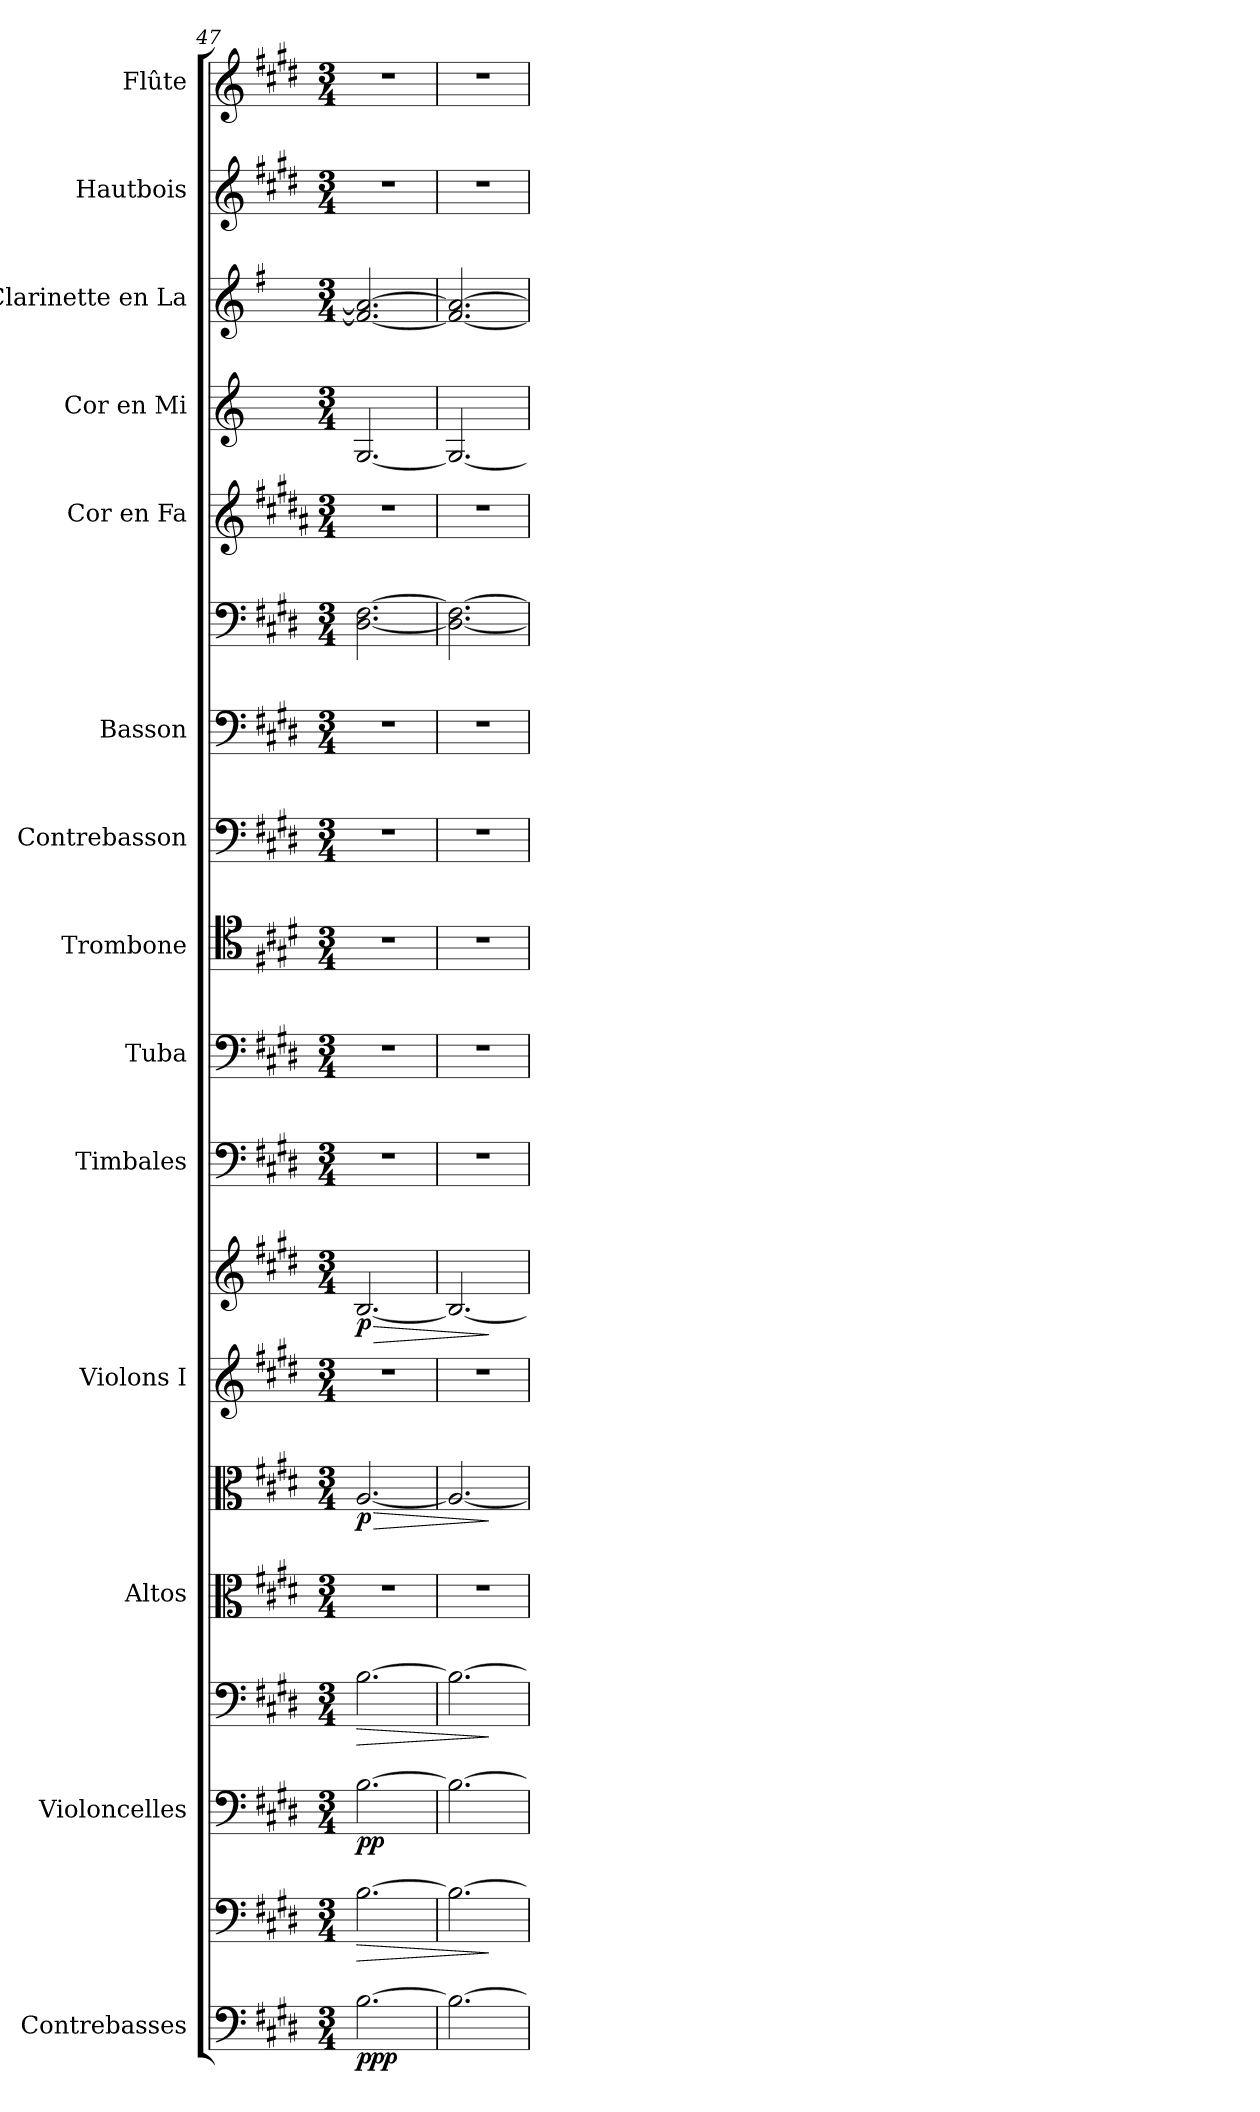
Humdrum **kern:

**kern	**kern	**dynam	**kern	**kern	**dynam	**kern	**kern	**dynam	**kern	**kern	**dynam	**kern	**kern	**kern	**kern	**kern	**kern	**kern	**kern	**kern	**kern	**kern
*part14	*part14	*part14	*part13	*part13	*part13	*part12	*part12	*part12	*part11	*part11	*part11	*part10	*part9	*part8	*part7	*part6	*part6	*part5	*part4	*part3	*part2	*part1
*staff19	*staff18	*staff18/19	*staff17	*staff16	*staff16/17	*staff15	*staff14	*staff14/15	*staff13	*staff12	*staff12/13	*staff11	*staff10	*staff9	*staff8	*staff7	*staff6	*staff5	*staff4	*staff3	*staff2	*staff1
*I"Contrebasses	*	*	*I"Violoncelles	*	*	*I"Altos	*	*	*I"Violons I	*	*	*I"Timbales	*I"Tuba	*I"Trombone	*I"Contrebasson	*I"Basson	*	*I"Cor en Fa	*I"Cor en Mi	*I"Clarinette en La	*I"Hautbois	*I"Flûte
*I'Cbs.	*	*	*I'Vlcs	*	*	*I'Alt.	*	*	*I'Vlns. I	*	*	*I'Timb.	*I'Tba.	*I'Tbn.	*I'Cbsn.	*I'Bsn.	*	*I'Cor Fa	*I'Cor Mi	*I'Clar. La	*I'Htbs.	*I'Fl.
*clefF4	*clefF4	*	*clefF4	*clefF4	*	*clefC3	*clefC3	*	*clefG2	*clefG2	*	*clefF4	*clefF4	*clefC4	*clefF4	*clefF4	*clefF4	*clefG2	*clefG2	*clefG2	*clefG2	*clefG2
*ITrd7c12	*ITrd7c12	*	*	*	*	*	*	*	*	*	*	*	*	*	*ITrd7c12	*	*	*ITrd4c7	*ITrd5c8	*ITrd2c3	*	*
*k[f#c#g#d#]	*k[f#c#g#d#]	*	*k[f#c#g#d#]	*k[f#c#g#d#]	*	*k[f#c#g#d#]	*k[f#c#g#d#]	*	*k[f#c#g#d#]	*k[f#c#g#d#]	*	*k[f#c#g#d#]	*k[f#c#g#d#]	*k[f#c#g#d#]	*k[f#c#g#d#]	*k[f#c#g#d#]	*k[f#c#g#d#]	*k[f#c#g#d#]	*k[f#c#g#d#]	*k[f#c#g#d#]	*k[f#c#g#d#]	*k[f#c#g#d#]
*M3/4	*M3/4	*	*M3/4	*M3/4	*	*M3/4	*M3/4	*	*M3/4	*M3/4	*	*M3/4	*M3/4	*M3/4	*M3/4	*M3/4	*M3/4	*M3/4	*M3/4	*M3/4	*M3/4	*M3/4
=47	=47	=47	=47	=47	=47	=47	=47	=47	=47	=47	=47	=47	=47	=47	=47	=47	=47	=47	=47	=47	=47	=47
!	!	!LO:HP:b	!	!	!LO:HP:b	!	!	!LO:HP:b	!	!	!LO:HP:b	!	!	!	!	!	!	!	!	!	!	!
!	!	!LO:DY:n=1:b=2	!	!	!	!	!	!	!	!	!	!	!	!	!	!	!	!	!	!	!	!
!	!	!LO:DY:n=2:b	!	!	!	!	!	!	!	!	!	!	!	!	!	!	!	!	!	!	!	!
!	!	!LO:DY:n=3:b	!	!	!LO:DY:n=1:b=2	!	!	!	!	!	!	!	!	!	!	!	!	!	!	!	!	!
!	!	!	!	!	!LO:DY:n=2:b	!	!	!LO:DY:n=1:b	!	!	!LO:DY:n=1:b	!	!	!	!	!	!	!	!	!	!	!
[2.BB\	[2.BB\	> p p p	[2.B\	[2.B\	> p p	2.r	[2.A/	> p	2.r	[2.B/	> p	2.r	2.r	2.r	2.r	2.r	[2.D#\ [2.F#\	2.r	[2.BB/	2.d#/_ 2.f#/_	2.r	2.r
=48	=48	=48	=48	=48	=48	=48	=48	=48	=48	=48	=48	=48	=48	=48	=48	=48	=48	=48	=48	=48	=48	=48
2.BB\_	2.BB\_	.	2.B\_	2.B\_	.	2.r	2.A/_	.	2.r	2.B/_	.	2.r	2.r	2.r	2.r	2.r	2.D#\_ 2.F#\_	2.r	2.BB/_	2.d#/_ 2.f#/_	2.r	2.r
.	.	]	.	.	]	.	.	]	.	.	]	.	.	.	.	.	.	.	.	.	.	.
=	=	=	=	=	=	=	=	=	=	=	=	=	=	=	=	=	=	=	=	=	=	=
*-	*-	*-	*-	*-	*-	*-	*-	*-	*-	*-	*-	*-	*-	*-	*-	*-	*-	*-	*-	*-	*-	*-
